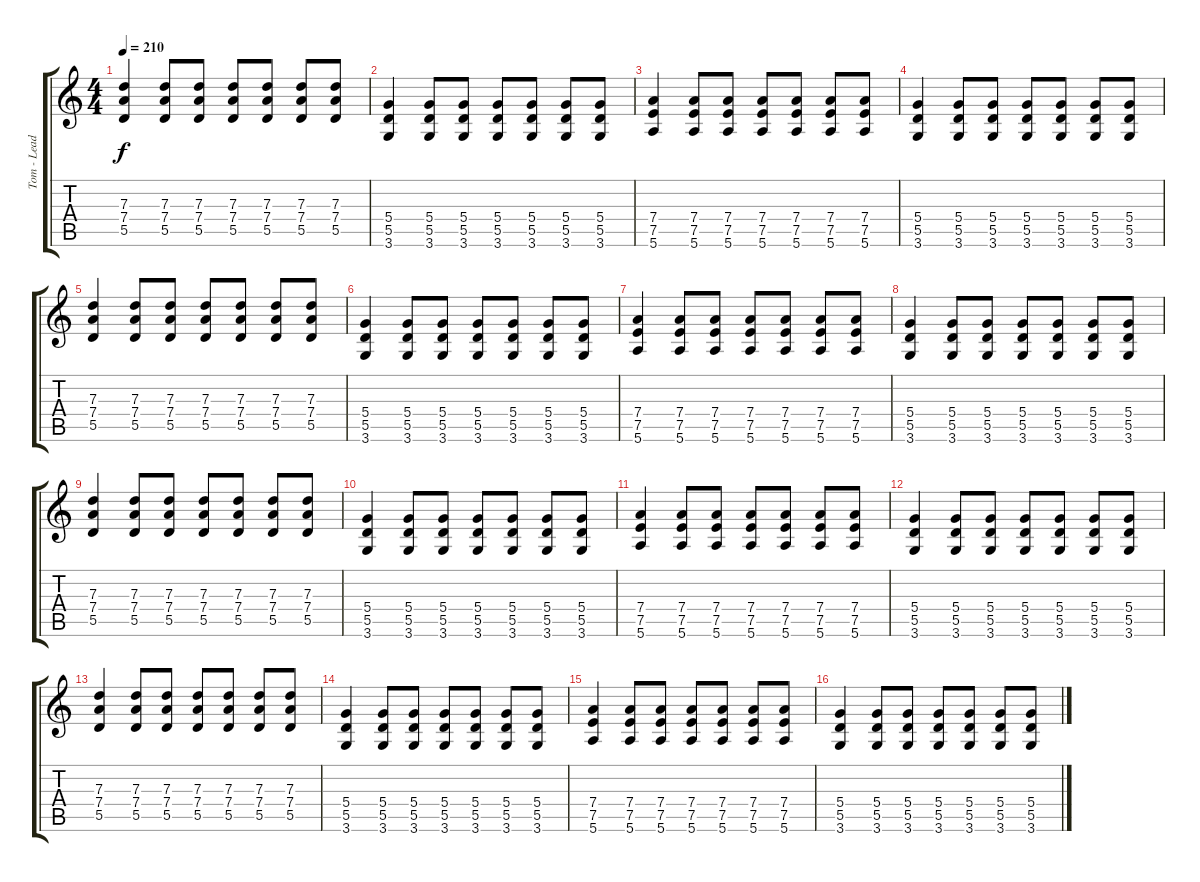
\track ("Tom - Lead Guitar Right" "Tom - Lead") {instrument distortionguitar}
\staff {score tabs}
\tuning (E4 B3 G3 D3 A2 E2) {hide}
\ts (4 4)
\tempo 210
\clef g2
\ks c
(7.3 7.4 5.5).4{dy f} (7.3 7.4 5.5).8 (7.3 7.4 5.5).8 (7.3 7.4 5.5).8 (7.3 7.4 5.5).8 (7.3 7.4 5.5).8 (7.3 7.4 5.5).8 |
(5.4 5.5 3.6).4 (5.4 5.5 3.6).8 (5.4 5.5 3.6).8 (5.4 5.5 3.6).8 (5.4 5.5 3.6).8 (5.4 5.5 3.6).8 (5.4 5.5 3.6).8 |
(7.4 7.5 5.6).4 (7.4 7.5 5.6).8 (7.4 7.5 5.6).8 (7.4 7.5 5.6).8 (7.4 7.5 5.6).8 (7.4 7.5 5.6).8 (7.4 7.5 5.6).8 |
(5.4 5.5 3.6).4 (5.4 5.5 3.6).8 (5.4 5.5 3.6).8 (5.4 5.5 3.6).8 (5.4 5.5 3.6).8 (5.4 5.5 3.6).8 (5.4 5.5 3.6).8 |
(7.3 7.4 5.5).4 (7.3 7.4 5.5).8 (7.3 7.4 5.5).8 (7.3 7.4 5.5).8 (7.3 7.4 5.5).8 (7.3 7.4 5.5).8 (7.3 7.4 5.5).8 |
(5.4 5.5 3.6).4 (5.4 5.5 3.6).8 (5.4 5.5 3.6).8 (5.4 5.5 3.6).8 (5.4 5.5 3.6).8 (5.4 5.5 3.6).8 (5.4 5.5 3.6).8 |
(7.4 7.5 5.6).4 (7.4 7.5 5.6).8 (7.4 7.5 5.6).8 (7.4 7.5 5.6).8 (7.4 7.5 5.6).8 (7.4 7.5 5.6).8 (7.4 7.5 5.6).8 |
(5.4 5.5 3.6).4 (5.4 5.5 3.6).8 (5.4 5.5 3.6).8 (5.4 5.5 3.6).8 (5.4 5.5 3.6).8 (5.4 5.5 3.6).8 (5.4 5.5 3.6).8 |
(7.3 7.4 5.5).4 (7.3 7.4 5.5).8 (7.3 7.4 5.5).8 (7.3 7.4 5.5).8 (7.3 7.4 5.5).8 (7.3 7.4 5.5).8 (7.3 7.4 5.5).8 |
(5.4 5.5 3.6).4 (5.4 5.5 3.6).8 (5.4 5.5 3.6).8 (5.4 5.5 3.6).8 (5.4 5.5 3.6).8 (5.4 5.5 3.6).8 (5.4 5.5 3.6).8 |
(7.4 7.5 5.6).4 (7.4 7.5 5.6).8 (7.4 7.5 5.6).8 (7.4 7.5 5.6).8 (7.4 7.5 5.6).8 (7.4 7.5 5.6).8 (7.4 7.5 5.6).8 |
(5.4 5.5 3.6).4 (5.4 5.5 3.6).8 (5.4 5.5 3.6).8 (5.4 5.5 3.6).8 (5.4 5.5 3.6).8 (5.4 5.5 3.6).8 (5.4 5.5 3.6).8 |
(7.3 7.4 5.5).4 (7.3 7.4 5.5).8 (7.3 7.4 5.5).8 (7.3 7.4 5.5).8 (7.3 7.4 5.5).8 (7.3 7.4 5.5).8 (7.3 7.4 5.5).8 |
(5.4 5.5 3.6).4 (5.4 5.5 3.6).8 (5.4 5.5 3.6).8 (5.4 5.5 3.6).8 (5.4 5.5 3.6).8 (5.4 5.5 3.6).8 (5.4 5.5 3.6).8 |
(7.4 7.5 5.6).4 (7.4 7.5 5.6).8 (7.4 7.5 5.6).8 (7.4 7.5 5.6).8 (7.4 7.5 5.6).8 (7.4 7.5 5.6).8 (7.4 7.5 5.6).8 |
(5.4 5.5 3.6).4 (5.4 5.5 3.6).8 (5.4 5.5 3.6).8 (5.4 5.5 3.6).8 (5.4 5.5 3.6).8 (5.4 5.5 3.6).8 (5.4 5.5 3.6).8
